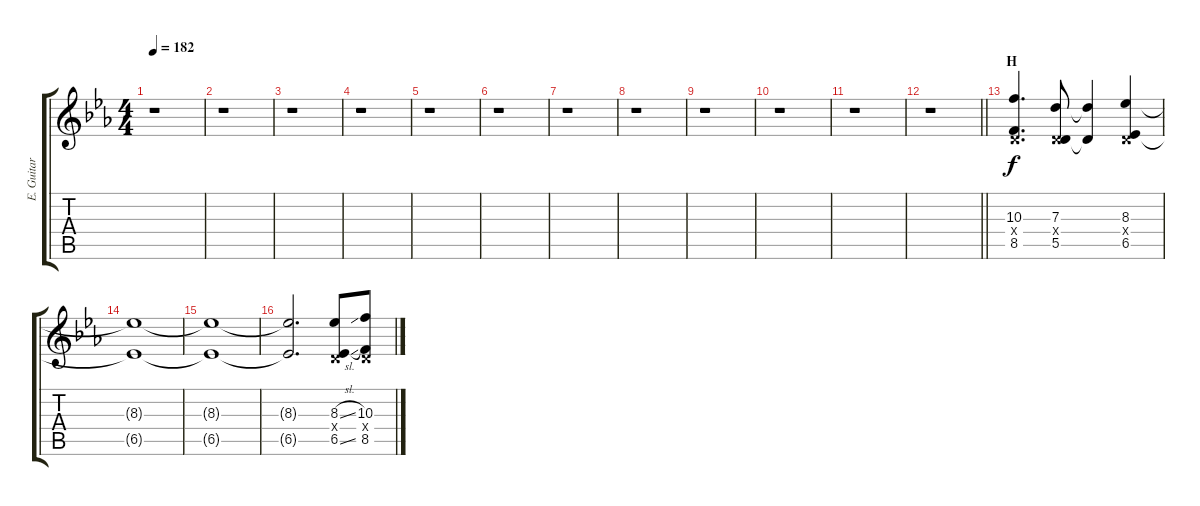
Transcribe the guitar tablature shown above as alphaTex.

\track ("E. Guitar II" "E. Guitar ") {instrument overdrivenguitar}
\staff {score tabs}
\tuning (E4 B3 G3 D3 A2 E2) {hide}
\ts (4 4)
\tempo 182
\clef g2
\ks eb
r.1{dy f} |
r.1 |
r.1 |
r.1 |
r.1 |
r.1 |
r.1 |
r.1 |
r.1 |
r.1 |
r.1 |
\barLineRight lightlight
r.1 |
\section ("" "H")
(10.3 0.4{x} 8.5).4{d} (7.3 0.4{x} 5.5).8 (7.3{t} 5.5{t}).4 (8.3 0.4{x} 6.5).4 |
(8.3{t} 6.5{t}).1 |
(8.3{t} 6.5{t}).1 |
(8.3{t} 6.5{t}).2{d} (8.3{sl} 0.4{x} 6.5{sl}).8 (10.3 0.4{x} 8.5).8
